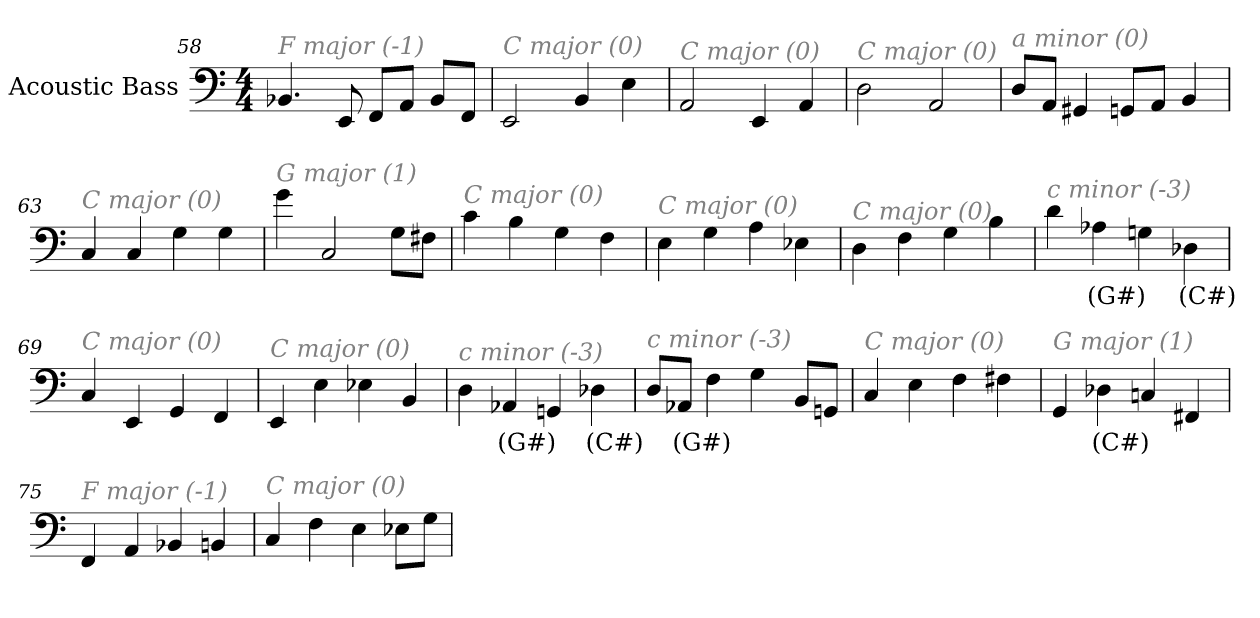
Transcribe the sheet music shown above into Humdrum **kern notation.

**kern	**text
*part1	*part1
*staff1	*staff1
*I"Acoustic Bass	*
*clefF4	*
*ITrd7c12	*
*k[]	*
*C:	*
*M4/4	*
=58	=58
!LO:TX:i:color=#808080:t=F major (-1)	!
4.BBB-X	.
8EEE	.
8FFFL	.
8AAAJ	.
8BBB-L	.
8FFFJ	.
=59	=59
!LO:TX:i:color=#808080:t=C major (0)	!
2EEE	.
4BBB	.
4EE	.
=60	=60
!LO:TX:i:color=#808080:t=C major (0)	!
2AAA	.
4EEE	.
4AAA	.
=61	=61
!LO:TX:i:color=#808080:t=C major (0)	!
2DD	.
2AAA	.
=62	=62
!LO:TX:i:color=#808080:t=a minor (0)	!
8DDL	.
8AAAJ	.
4GGG#X	.
8GGGnL	.
8AAAJ	.
4BBB	.
=63	=63
!LO:TX:i:color=#808080:t=C major (0)	!
4CC	.
4CC	.
4GG	.
4GG	.
=64	=64
!LO:TX:i:color=#808080:t=G major (1)	!
4G	.
2CC	.
8GGL	.
8FF#XJ	.
=65	=65
!LO:TX:i:color=#808080:t=C major (0)	!
4C	.
4BB	.
4GG	.
4FF	.
=66	=66
!LO:TX:i:color=#808080:t=C major (0)	!
4EE	.
4GG	.
4AA	.
4EE-X	.
=67	=67
!LO:TX:i:color=#808080:t=C major (0)	!
4DD	.
4FF	.
4GG	.
4BB	.
=68	=68
!LO:TX:i:color=#808080:t=c minor (-3)	!
4D	.
4AA-Xi	(G#)
4GGn	.
4DD-Xi	(C#)
=69	=69
!LO:TX:i:color=#808080:t=C major (0)	!
4CC	.
4EEE	.
4GGG	.
4FFF	.
=70	=70
!LO:TX:i:color=#808080:t=C major (0)	!
4EEE	.
4EE	.
4EE-X	.
4BBB	.
=71	=71
!LO:TX:i:color=#808080:t=c minor (-3)	!
4DD	.
4AAA-Xi	(G#)
4GGGn	.
4DD-Xi	(C#)
=72	=72
!LO:TX:i:color=#808080:t=c minor (-3)	!
8DDL	.
8AAA-XiJ	(G#)
4FF	.
4GG	.
8BBBL	.
8GGGnJ	.
=73	=73
!LO:TX:i:color=#808080:t=C major (0)	!
4CC	.
4EE	.
4FF	.
4FF#X	.
=74	=74
!LO:TX:i:color=#808080:t=G major (1)	!
4GGG	.
4DD-Xi	(C#)
4CCn	.
4FFF#X	.
=75	=75
!LO:TX:i:color=#808080:t=F major (-1)	!
4FFF	.
4AAA	.
4BBB-X	.
4BBBn	.
=76	=76
!LO:TX:i:color=#808080:t=C major (0)	!
4CC	.
4FF	.
4EE	.
8EE-XL	.
8GGJ	.
=	=
*-	*-
